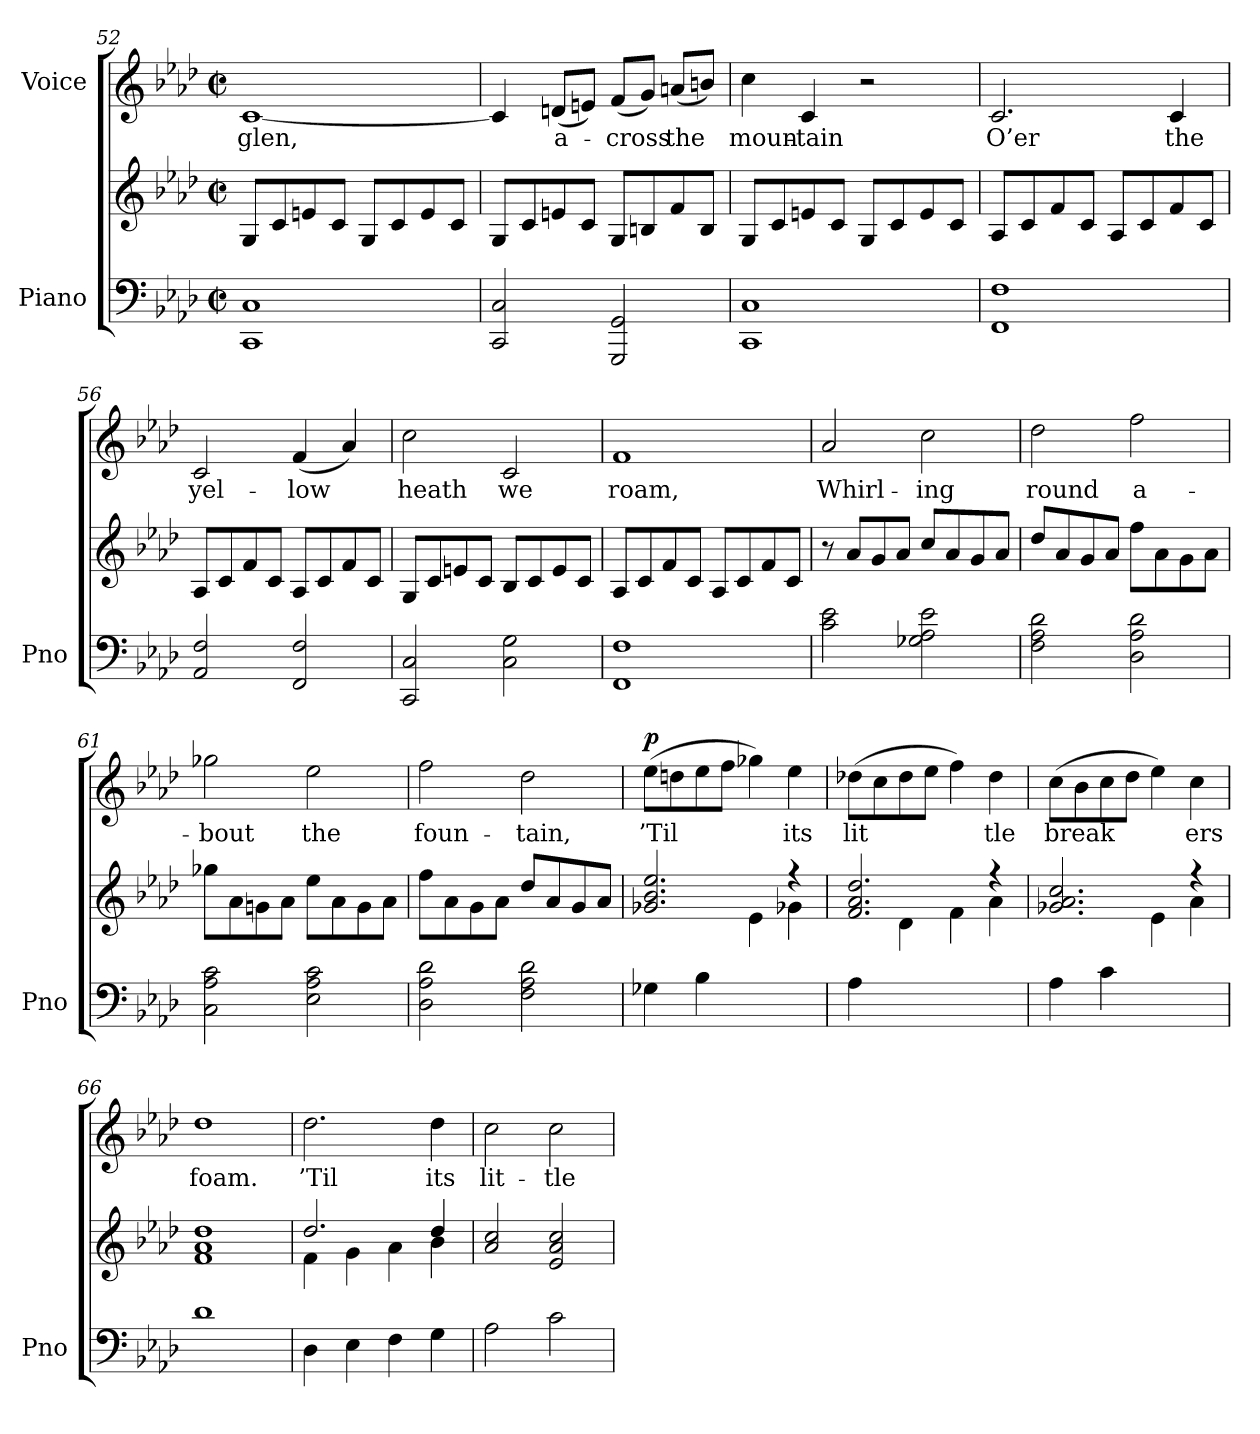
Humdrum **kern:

**kern	**kern	**kern	**text	**dynam
*part2	*part2	*part1	*part1	*part1
*staff3	*staff2	*staff1	*staff1	*staff1
*I"Piano	*	*I"Voice	*	*
*I'Pno	*	*	*	*
*clefF4	*clefG2	*clefG2	*	*
*k[b-e-a-d-]	*k[b-e-a-d-]	*k[b-e-a-d-]	*	*
*M2/2	*M2/2	*M2/2	*	*
*met(c|)	*met(c|)	*met(c|)	*	*
=52	=52	=52	=52	=52
1CC 1C	8G/L	[1c	glen,	.
.	8c/	.	.	.
.	8en/	.	.	.
.	8c/J	.	.	.
.	8G/L	.	.	.
.	8c/	.	.	.
.	8e/	.	.	.
.	8c/J	.	.	.
=53	=53	=53	=53	=53
2CC/ 2C/	8G/L	4c/]	.	.
.	8c/	.	.	.
.	8en/	(8dn/L	a-	.
.	8c/J	8en/J)	.	.
2GGG/ 2GG/	8G/L	(8f/L	-cross	.
.	8Bn/	8g/J)	.	.
.	8f/	(8an/L	the	.
.	8B/J	8bn/J)	.	.
=54	=54	=54	=54	=54
1CC 1C	8G/L	4cc\	moun-	.
.	8c/	.	.	.
.	8en/	4c/	-tain	.
.	8c/J	.	.	.
.	8G/L	2r	.	.
.	8c/	.	.	.
.	8e/	.	.	.
.	8c/J	.	.	.
=55	=55	=55	=55	=55
1FF 1F	8A-/L	2.c/	O’er	.
.	8c/	.	.	.
.	8f/	.	.	.
.	8c/J	.	.	.
.	8A-/L	.	.	.
.	8c/	.	.	.
.	8f/	4c/	the	.
.	8c/J	.	.	.
=56	=56	=56	=56	=56
2AA-/ 2F/	8A-/L	2c/	yel-	.
.	8c/	.	.	.
.	8f/	.	.	.
.	8c/J	.	.	.
2FF/ 2F/	8A-/L	(4f/	-low	.
.	8c/	.	.	.
.	8f/	4a-/)	.	.
.	8c/J	.	.	.
=57	=57	=57	=57	=57
2CC/ 2C/	8G/L	2cc\	heath	.
.	8c/	.	.	.
.	8en/	.	.	.
.	8c/J	.	.	.
2C\ 2G\	8B-/L	2c/	we	.
.	8c/	.	.	.
.	8e/	.	.	.
.	8c/J	.	.	.
=58	=58	=58	=58	=58
1FF 1F	8A-/L	1f	roam,	.
.	8c/	.	.	.
.	8f/	.	.	.
.	8c/J	.	.	.
.	8A-/L	.	.	.
.	8c/	.	.	.
.	8f/	.	.	.
.	8c/J	.	.	.
=59	=59	=59	=59	=59
2c\ 2e-\	8r	2a-/	Whirl-	.
.	8a-/L	.	.	.
.	8g/	.	.	.
.	8a-/J	.	.	.
2G-X\ 2A-\ 2e-\	8cc/L	2cc\	-ing	.
.	8a-/	.	.	.
.	8g/	.	.	.
.	8a-/J	.	.	.
=60	=60	=60	=60	=60
2F\ 2A-\ 2d-\	8dd-/L	2dd-\	round	.
.	8a-/	.	.	.
.	8g/	.	.	.
.	8a-/J	.	.	.
2D-\ 2A-\ 2d-\	8ff\L	2ff\	a-	.
.	8a-\	.	.	.
.	8g\	.	.	.
.	8a-\J	.	.	.
=61	=61	=61	=61	=61
2C\ 2A-\ 2c\	8gg-X\L	2gg-X\	-bout	.
.	8a-\	.	.	.
.	8gn\	.	.	.
.	8a-\J	.	.	.
2E-\ 2A-\ 2c\	8ee-\L	2ee-\	the	.
.	8a-\	.	.	.
.	8g\	.	.	.
.	8a-\J	.	.	.
=62	=62	=62	=62	=62
2D-\ 2A-\ 2d-\	8ff\L	2ff\	foun-	.
.	8a-\	.	.	.
.	8g\	.	.	.
.	8a-\J	.	.	.
2F\ 2A-\ 2d-\	8dd-/L	2dd-\	-tain,	.
.	8a-/	.	.	.
.	8g/	.	.	.
.	8a-/J	.	.	.
=63	=63	=63	=63	=63
*	*^	*	*	*
!	!	!	!	!	!LO:DY:a
4G-X\	2.g-X/ 2.b-/ 2.ee-/	2ryy	(8ee-\L	’Til	p
.	.	.	8ddn\	.	.
4B-\	.	.	8ee-\	.	.
.	.	.	8ff\J	.	.
2ryy	.	4e-\	4gg-X\)	.	.
.	4r	4g-X\	4ee-\	its	.
=64	=64	=64	=64	=64	=64
4A-\	2.f/ 2.a-/ 2.dd-/	4ryy	(8dd-X\L	lit	.
.	.	.	8cc\	.	.
2.ryy	.	4d-\	8dd-\	.	.
.	.	.	8ee-\J	.	.
.	.	4f\	4ff\)	.	.
.	4r	4a-\	4dd-\	tle	.
=65	=65	=65	=65	=65	=65
4A-\	2.g-X/ 2.a-/ 2.cc/	2ryy	(8cc\L	break	.
.	.	.	8b-\	.	.
4c\	.	.	8cc\	.	.
.	.	.	8dd-\J	.	.
2ryy	.	4e-\	4ee-\)	.	.
.	4r	4a-\	4cc\	ers	.
*	*v	*v	*	*	*
=66	=66	=66	=66	=66
1d-	1f 1a- 1dd-	1dd-	foam.	.
=67	=67	=67	=67	=67
*	*^	*	*	*
4D-\	2.dd-/	4f\	2.dd-\	’Til	.
4E-\	.	4g\	.	.	.
4F\	.	4a-\	.	.	.
4G\	4dd-/	4b-\	4dd-\	its	.
*	*v	*v	*	*	*
=68	=68	=68	=68	=68
2A-\	2a-/ 2cc/	2cc\	lit-	.
2c\	2e-/ 2a-/ 2cc/	2cc\	-tle	.
=	=	=	=	=
*-	*-	*-	*-	*-
